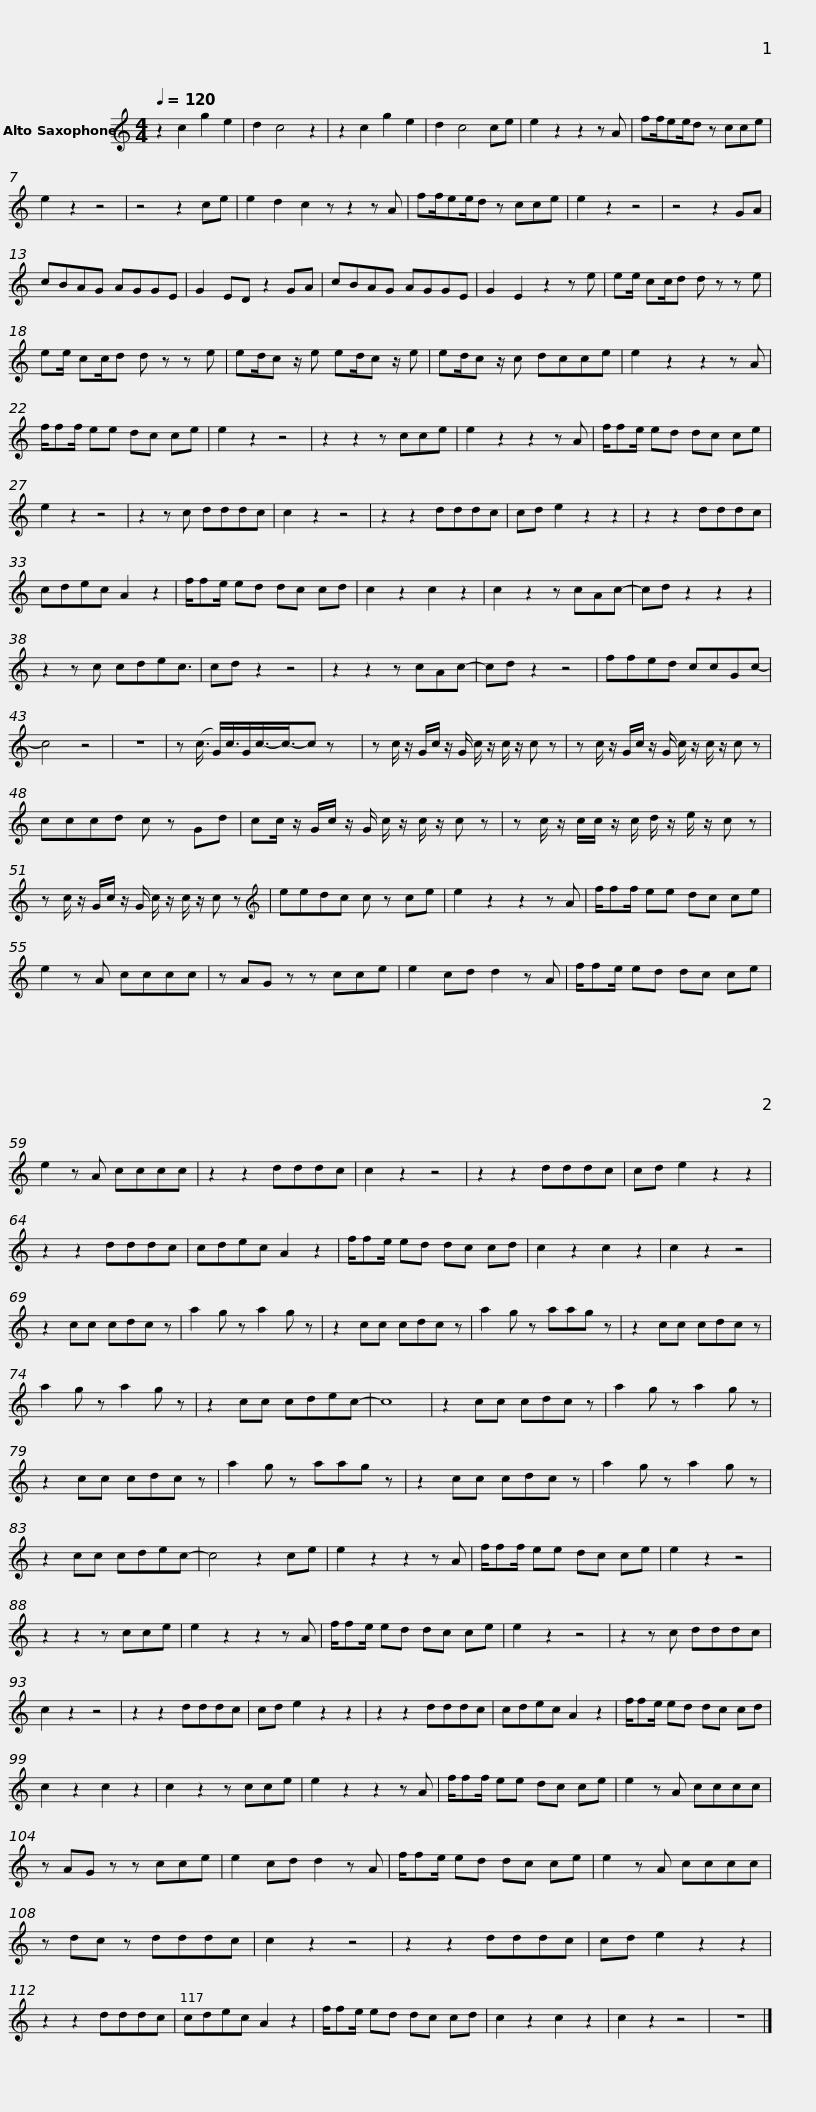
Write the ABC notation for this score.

X:1
L:1/8
Q:1/4=120
M:4/4
I:linebreak $
K:C
V:1 treble
V:1
 z2 c2 g2 e2 | d2 c4 z2 | z2 c2 g2 e2 | d2 c4 ce | e2 z2 z2 z A | %5
 ff/ee/d z cce |$ e2 z2 z4 | z4 z2 ce | e2 d2 c2 z z2 z A | ff/ee/d z cce | %10
 e2 z2 z4 | z4 z2 GA | cBAG AGGE |$ G2 ED z2 GA | cBAG AGGE | %15
 G2 E2 z2 z e | ee/ cc/d d z z e | ee/ cc/d d z z e |$ ed/c z/ e ed/c z/ e | ed/c z/ c dcce | %20
 e2 z2 z2 z A | f/ff/ ee dc ce | e2 z2 z4 | z2 z2 z cce |$ e2 z2 z2 z A | %25
 f/fe/ ed dc ce | e2 z2 z4 | z2 z c dddc | c2 z2 z4 | z2 z2 dddc | %30
 cd e2 z2 z2 |$ z2 z2 dddc | cdec A2 z2 | f/fe/ ed dc cd | c2 z2 c2 z2 | %35
 c2 z2 z cAc- | cd z2 z2 z2 | z2 z c cdec3/2 |$ cd z2 z4 | z2 z2 z cAc- | %40
 cd z2 z4 | ffed ccGc- | c4 z4 | z8 | z (c3/4 G/)c3/4G/c3/4-c3/4-c z x |$ %45
 z c/ z/ G/c/ z/ G/ c/ z/ c/ z/ c z | z c/ z/ G/c/ z/ G/ c/ z/ c/ z/ c z | cccd c z Gd |$ cc/ z/ G/c/ z/ G/ c/ z/ c/ z/ c z | z c/ z/ c/c/ z/ c/ d/ z/ e/ z/ c z | %50
 z c/ z/ G/c/ z/ G/ c/ z/ c/ z/ c z |$[K:treble] eedc c z ce | e2 z2 z2 z A | f/ff/ ee dc ce | e2 z A cccc | %55
 z AG z z cce | e2 cd d2 z A |$ f/fe/ ed dc ce | e2 z A cccc | z2 z2 dddc | %60
 c2 z2 z4 | z2 z2 dddc | cd e2 z2 z2 | z2 z2 dddc |$ cdec A2 z2 | %65
 f/fe/ ed dc cd | c2 z2 c2 z2 | c2 z2 z4 | z2 cc cdc z | a2 g z a2 g z | %70
 z2 cc cdc z |$ a2 g z aag z | z2 cc cdc z | a2 g z a2 g z | z2 cc cdec- | %75
 c8 | z2 cc cdc z | a2 g z a2 g z |$ z2 cc cdc z | a2 g z aag z | %80
 z2 cc cdc z | a2 g z a2 g z | z2 cc cdec- | c4 z2 ce |$ e2 z2 z2 z A |$ %85
 f/ff/ ee dc ce | e2 z2 z4 | z2 z2 z cce | e2 z2 z2 z A | f/fe/ ed dc ce | %90
 e2 z2 z4 | z2 z c dddc |$ c2 z2 z4 | z2 z2 dddc | cd e2 z2 z2 | %95
 z2 z2 dddc | cdec A2 z2 | f/fe/ ed dc cd | c2 z2 c2 z2 |$ c2 z2 z cce | %100
 e2 z2 z2 z A | f/ff/ ee dc ce | e2 z A cccc | z AG z z cce | e2 cd d2 z A |$ %105
 f/fe/ ed dc ce | e2 z A cccc | z dc z dddc | c2 z2 z4 | z2 z2 dddc | %110
 cd e2 z2 z2 | z2 z2 dddc |$ cdec A2 z2 | f/fe/ ed dc cd | c2 z2 c2 z2 | %115
 c2 z2 z4 | z8 |] %117
